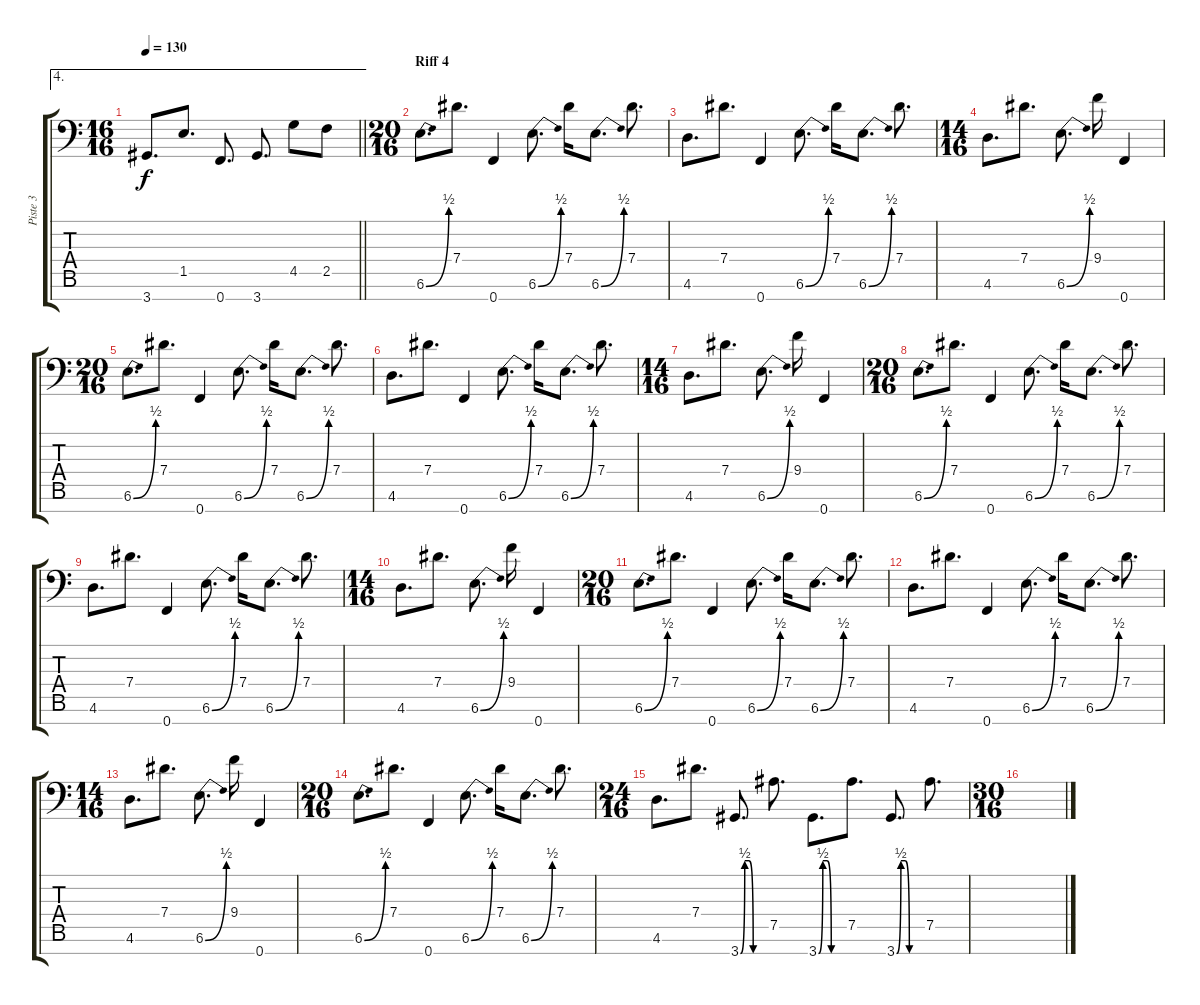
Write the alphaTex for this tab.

\track ("Piste 3" "Piste 3") {instrument distortionguitar}
\staff {score tabs}
\tuning (Bb3 Gb3 Db3 Ab2 Eb2 Bb1 F1) {hide}
\ae 4
\ts (16 16)
\tempo 130
\clef f4
\barLineRight lightlight
\ks c
3.7.8{d dy f} 1.5.8{d} 0.7.8{d} 3.7.8{d} 4.5.8 2.5.8 |
\ts (20 16)
\section ("" "Riff 4")
6.6{be (bend 0 0 60 2)}.8{d} 7.4.8{d} 0.7.4 6.6{be (bend 0 0 60 2)}.8{d} 7.4.16 6.6{be (bend 0 0 60 2)}.8{d} 7.4.8{d} |
4.6.8{d} 7.4.8{d} 0.7.4 6.6{be (bend 0 0 60 2)}.8{d} 7.4.16 6.6{be (bend 0 0 60 2)}.8{d} 7.4.8{d} |
\ts (14 16)
4.6.8{d} 7.4.8{d} 6.6{be (bend 0 0 60 2)}.8{d} 9.4.16 0.7.4 |
\ts (20 16)
6.6{be (bend 0 0 60 2)}.8{d} 7.4.8{d} 0.7.4 6.6{be (bend 0 0 60 2)}.8{d} 7.4.16 6.6{be (bend 0 0 60 2)}.8{d} 7.4.8{d} |
4.6.8{d} 7.4.8{d} 0.7.4 6.6{be (bend 0 0 60 2)}.8{d} 7.4.16 6.6{be (bend 0 0 60 2)}.8{d} 7.4.8{d} |
\ts (14 16)
4.6.8{d} 7.4.8{d} 6.6{be (bend 0 0 60 2)}.8{d} 9.4.16 0.7.4 |
\ts (20 16)
6.6{be (bend 0 0 60 2)}.8{d} 7.4.8{d} 0.7.4 6.6{be (bend 0 0 60 2)}.8{d} 7.4.16 6.6{be (bend 0 0 60 2)}.8{d} 7.4.8{d} |
4.6.8{d} 7.4.8{d} 0.7.4 6.6{be (bend 0 0 60 2)}.8{d} 7.4.16 6.6{be (bend 0 0 60 2)}.8{d} 7.4.8{d} |
\ts (14 16)
4.6.8{d} 7.4.8{d} 6.6{be (bend 0 0 60 2)}.8{d} 9.4.16 0.7.4 |
\ts (20 16)
6.6{be (bend 0 0 60 2)}.8{d} 7.4.8{d} 0.7.4 6.6{be (bend 0 0 60 2)}.8{d} 7.4.16 6.6{be (bend 0 0 60 2)}.8{d} 7.4.8{d} |
4.6.8{d} 7.4.8{d} 0.7.4 6.6{be (bend 0 0 60 2)}.8{d} 7.4.16 6.6{be (bend 0 0 60 2)}.8{d} 7.4.8{d} |
\ts (14 16)
4.6.8{d} 7.4.8{d} 6.6{be (bend 0 0 60 2)}.8{d} 9.4.16 0.7.4 |
\ts (20 16)
6.6{be (bend 0 0 60 2)}.8{d} 7.4.8{d} 0.7.4 6.6{be (bend 0 0 60 2)}.8{d} 7.4.16 6.6{be (bend 0 0 60 2)}.8{d} 7.4.8{d} |
\ts (24 16)
4.6.8{d} 7.4.8{d} 3.7{be (custom 0 0 10 2 20 2 30 0 60 0)}.8{d} 7.5.8{d} 3.7{be (custom 0 0 10 2 20 2 30 0 60 0)}.8{d} 7.5.8{d} 3.7{be (custom 0 0 10 2 20 2 30 0 60 0)}.8{d} 7.5.8{d} |
\ts (30 16)
